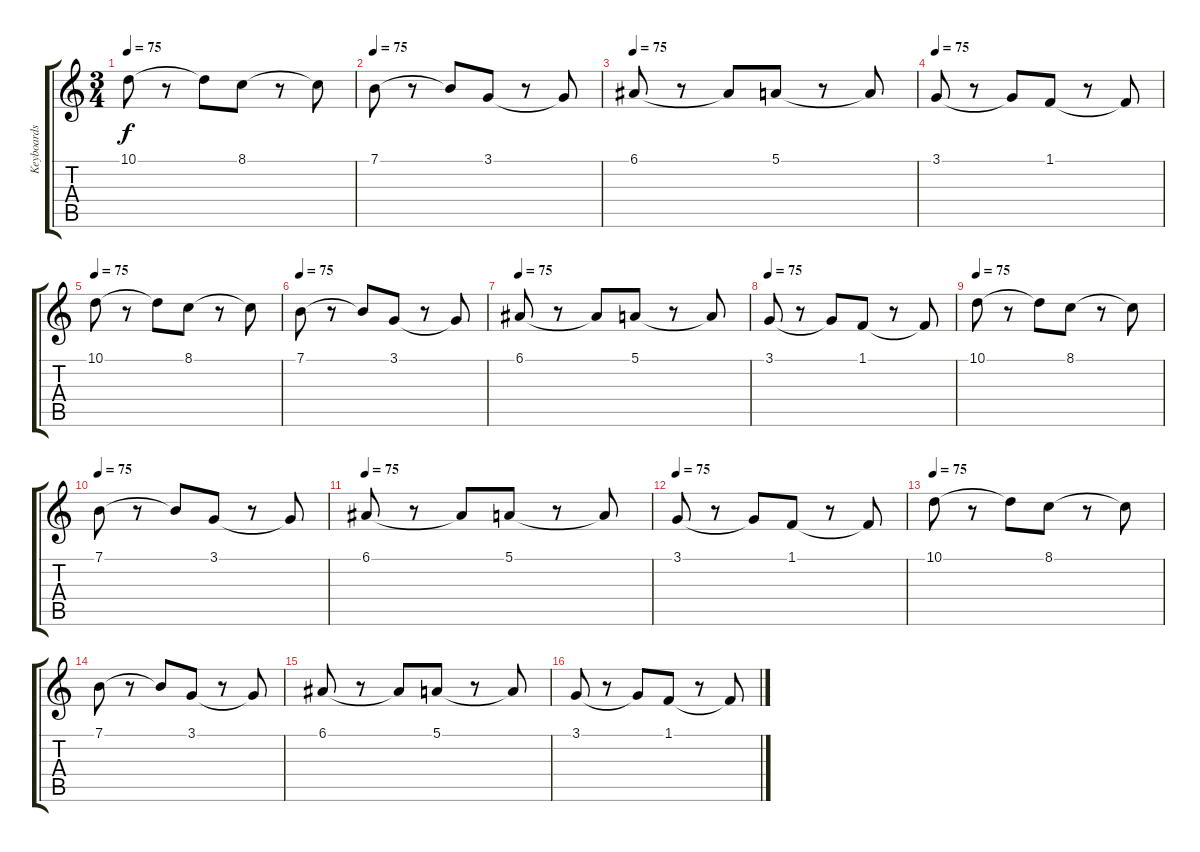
\track ("Keyboards" "Keyboards") {instrument acousticgrandpiano}
\staff {score tabs}
\tuning (E4 B3 G3 D3 A2 E2) {hide}
\ts (3 4)
\tempo 75
\clef g2
\ks c
10.1.8{dy f} r.8 10.1{t}.8 8.1.8 r.8 8.1{t}.8 |
\tempo 75
7.1.8 r.8 7.1{t}.8 3.1.8 r.8 3.1{t}.8 |
\tempo 75
6.1.8 r.8 6.1{t}.8 5.1.8 r.8 5.1{t}.8 |
\tempo 75
3.1.8 r.8 3.1{t}.8 1.1.8 r.8 1.1{t}.8 |
\tempo 75
10.1.8 r.8 10.1{t}.8 8.1.8 r.8 8.1{t}.8 |
\tempo 75
7.1.8 r.8 7.1{t}.8 3.1.8 r.8 3.1{t}.8 |
\tempo 75
6.1.8 r.8 6.1{t}.8 5.1.8 r.8 5.1{t}.8 |
\tempo 75
3.1.8 r.8 3.1{t}.8 1.1.8 r.8 1.1{t}.8 |
\tempo 75
10.1.8 r.8 10.1{t}.8 8.1.8 r.8 8.1{t}.8 |
\tempo 75
7.1.8 r.8 7.1{t}.8 3.1.8 r.8 3.1{t}.8 |
\tempo 75
6.1.8 r.8 6.1{t}.8 5.1.8 r.8 5.1{t}.8 |
\tempo 75
3.1.8 r.8 3.1{t}.8 1.1.8 r.8 1.1{t}.8 |
\tempo 75
10.1.8 r.8 10.1{t}.8 8.1.8 r.8 8.1{t}.8 |
7.1.8 r.8 7.1{t}.8 3.1.8 r.8 3.1{t}.8 |
6.1.8 r.8 6.1{t}.8 5.1.8 r.8 5.1{t}.8 |
3.1.8 r.8 3.1{t}.8 1.1.8 r.8 1.1{t}.8
